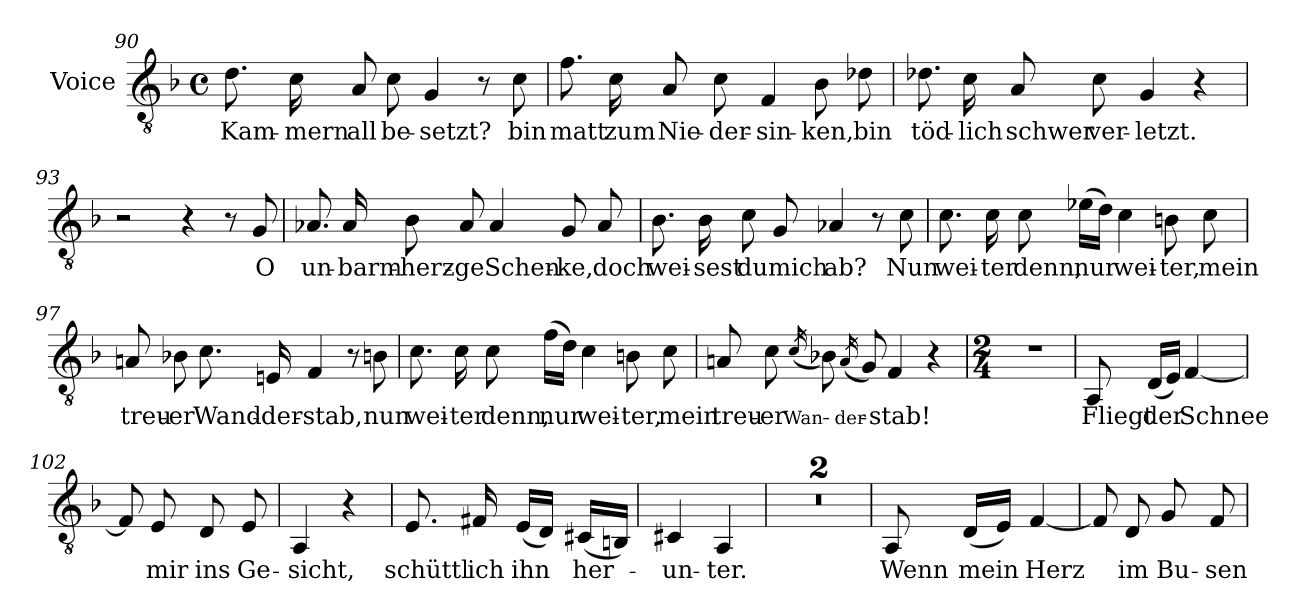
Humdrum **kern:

**kern	**text
*part1	*part1
*staff1	*staff1
*I"Voice	*
*clefGv2	*
*ITrd7c12	*
*k[b-]	*
*F:	*
*M4/4	*
*met(c)	*
=90	=90
!	!LO:LY:b:color=#000000
8.Di\	Kam-
!	!LO:LY:b:color=#000000
16Ci\	-mern
!	!LO:LY:b:color=#000000
8AAi/	all
!	!LO:LY:b:color=#000000
8Ci\	be-
!	!LO:LY:b:color=#000000
4GGi/	-setzt?
8r	.
!	!LO:LY:b:color=#000000
8Ci\	bin
=91	=91
!	!LO:LY:b:color=#000000
8.Fi\	matt
!	!LO:LY:b:color=#000000
16Ci\	zum
!	!LO:LY:b:color=#000000
8AAi/	Nie-
!	!LO:LY:b:color=#000000
8Ci\	-der-
!	!LO:LY:b:color=#000000
4FFi/	-sin-
!	!LO:LY:b:color=#000000
8BB-i\	-ken,
!	!LO:LY:b:color=#000000
8D-Xi\	bin
!!LO:LB:g=z
=92	=92
!	!LO:LY:b:color=#000000
8.D-Xi\	töd-
!	!LO:LY:b:color=#000000
16Ci\	-lich
!	!LO:LY:b:color=#000000
8AAi/	schwer
!	!LO:LY:b:color=#000000
8Ci\	ver-
!	!LO:LY:b:color=#000000
4GGi/	-letzt.
4r	.
=93	=93
2r	.
4r	.
8r	.
!	!LO:LY:b:color=#000000
8GGi/	O
=94	=94
!	!LO:LY:b:color=#000000
8.AA-Xi/	un-
!	!LO:LY:b:color=#000000
16AA-i/	-barm-
!	!LO:LY:b:color=#000000
8BB-i\	-herz-
!	!LO:LY:b:color=#000000
8AA-i/	-ge
!	!LO:LY:b:color=#000000
4AA-i/	Schen-
!	!LO:LY:b:color=#000000
8GGi/	-ke,
!	!LO:LY:b:color=#000000
8AA-i/	doch
=95	=95
!	!LO:LY:b:color=#000000
8.BB-i\	wei-
!	!LO:LY:b:color=#000000
16BB-i\	-sest
!	!LO:LY:b:color=#000000
8Ci\	du
!	!LO:LY:b:color=#000000
8GGi/	mich
!	!LO:LY:b:color=#000000
4AA-Xi/	ab?
8r	.
!	!LO:LY:b:color=#000000
8Ci\	Nun
!!LO:LB:g=z
=96	=96
!	!LO:LY:b:color=#000000
8.Ci\	wei-
!	!LO:LY:b:color=#000000
16Ci\	-ter
!	!LO:LY:b:color=#000000
8Ci\	denn,
!	!LO:LY:b:color=#000000
(16E-Xi\LL	nur
16Di\JJ)	.
!	!LO:LY:b:color=#000000
4Ci\	wei-
!	!LO:LY:b:color=#000000
8BBni\	-ter,
!	!LO:LY:b:color=#000000
8Ci\	mein
=97	=97
!	!LO:LY:b:color=#000000
8AAni/	treu-
!	!LO:LY:b:color=#000000
8BB-Xi\	-er
!	!LO:LY:b:color=#000000
8.Ci\	Wand-
!	!LO:LY:b:color=#000000
16EEni/	-der-
!	!LO:LY:b:color=#000000
4FFi/	-stab,
8r	.
!	!LO:LY:b:color=#000000
8BBni\	nun
=98	=98
!	!LO:LY:b:color=#000000
8.Ci\	wei-
!	!LO:LY:b:color=#000000
16Ci\	-ter
!	!LO:LY:b:color=#000000
8Ci\	denn,
!	!LO:LY:b:color=#000000
(16Fi\LL	nur
16Di\JJ)	.
!	!LO:LY:b:color=#000000
4Ci\	wei-
!	!LO:LY:b:color=#000000
8BBni\	-ter,
!	!LO:LY:b:color=#000000
8Ci\	mein
=99	=99
!	!LO:LY:b:color=#000000
8AAni/	treu-
!	!LO:LY:b:color=#000000
8Ci\	-er
!	!LO:LY:b:color=#000000
(16qCi/	Wan-
8BB-Xi\)	.
!	!LO:LY:b:color=#000000
(16qAAi/	-der-
8GGi/)	.
!	!LO:LY:b:color=#000000
4FFi/	-stab!
4r	.
!!LO:LB:g=z
=100	=100
*M2/4	*
!LO:N:vis=1	!
2r	.
=101	=101
!	!LO:LY:b:color=#000000
8AAAi/	Fliegt
!	!LO:LY:b:color=#000000
(16DDi/LL	der
16EEi/JJ)	.
!	!LO:LY:b:color=#000000
[<4FFi/	Schnee
=102	=102
8FFi/]	.
!	!LO:LY:b:color=#000000
8EEi/	mir
!	!LO:LY:b:color=#000000
8DDi/	ins
!	!LO:LY:b:color=#000000
8EEi/	Ge-
=103	=103
!	!LO:LY:b:color=#000000
4AAAi/	-sicht,
4r	.
=104	=104
!	!LO:LY:b:color=#000000
8.EEi/	schüttl
!	!LO:LY:b:color=#000000
16FF#Xi/	ich
!	!LO:LY:b:color=#000000
(16EEi/LL	ihn
16DDi/JJ)	.
!	!LO:LY:b:color=#000000
(16CC#Xi/LL	her-
16BBBni/JJ)	.
=105	=105
!	!LO:LY:b:color=#000000
4CC#Xi/	-un-
!	!LO:LY:b:color=#000000
4AAAi/	-ter.
=106	=106
!LO:N:vis=1	!
2r	.
=107	=107
!LO:N:vis=1	!
2r	.
=108	=108
!	!LO:LY:b:color=#000000
8AAAi/	Wenn
!	!LO:LY:b:color=#000000
(16DDi/LL	mein
16EEi/JJ)	.
!	!LO:LY:b:color=#000000
[<4FFi/	Herz
!!LO:LB:g=z
=109	=109
8FFi/]	.
!	!LO:LY:b:color=#000000
8DDi/	im
!	!LO:LY:b:color=#000000
8GGi/	Bu-
!	!LO:LY:b:color=#000000
8FFi/	-sen
=	=
*-	*-
